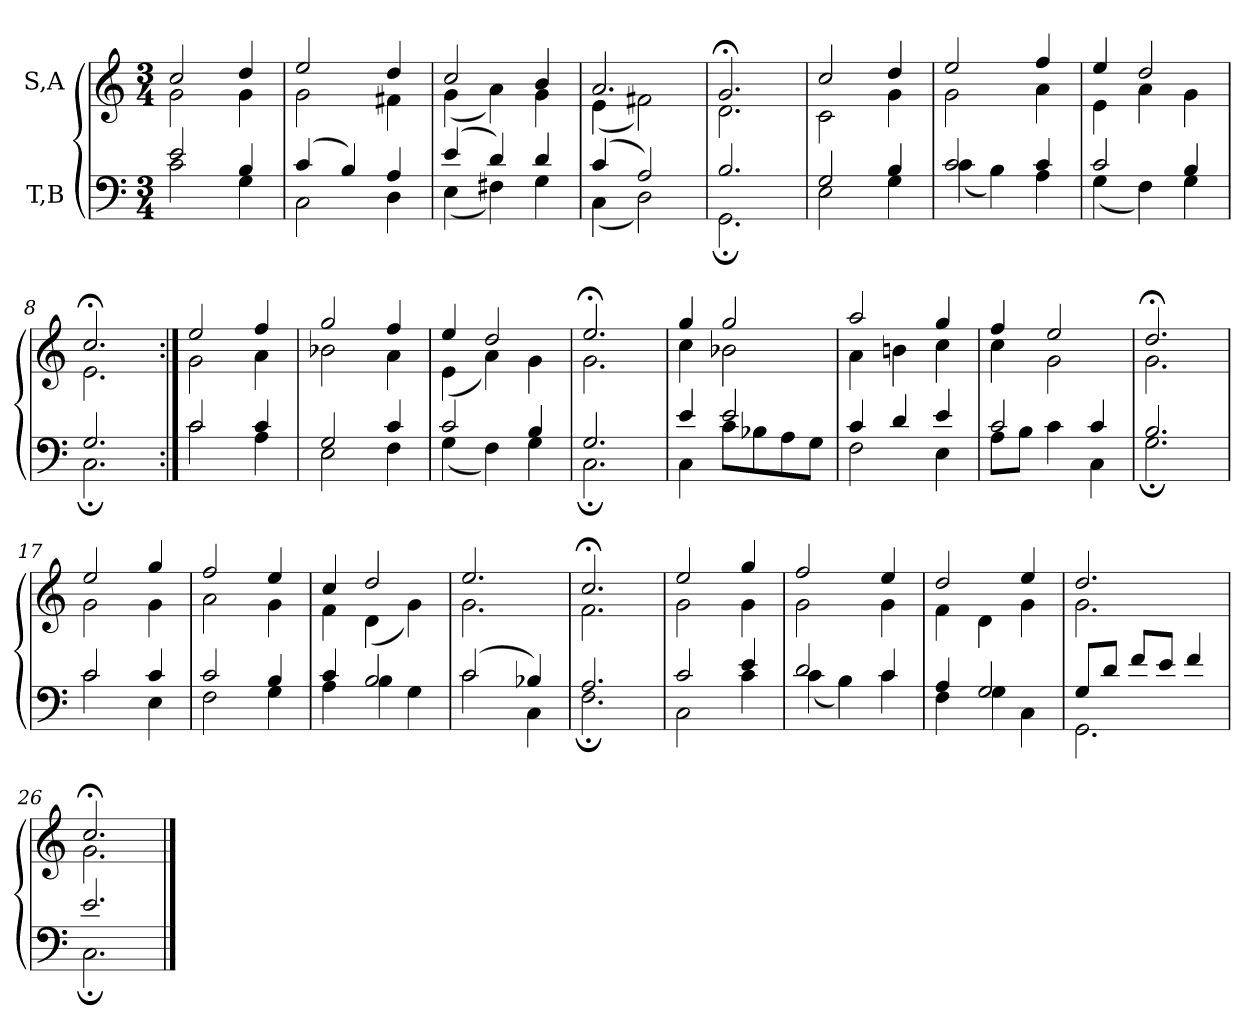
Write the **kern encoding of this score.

**kern	**kern
*part2	*part1
*staff2	*staff1
*I"T,B	*I"S,A
*clefF4	*clefG2
*k[]	*k[]
*M3/4	*M3/4
=	=
*^	*^
2e	2c	2cc	2g
4B	4G	4dd	4g
=1	=1	=1	=1
(>4c	2C	2ee	2g
4B)	.	.	.
4A	4D	4dd	4f#X
=2	=2	=2	=2
(>4e	(<4E	2cc	(<4g
4d)	4F#X)	.	4a)
4d	4G	4b	4g
=3	=3	=3	=3
(>4c	(<4C	2.a	(<4e
2A)	2D)	.	2f#X)
=4	=4	=4	=4
2.B	2.GG;	2.g;<	2.d
=5	=5	=5	=5
2G	2E	2cc	2c
4B	4G	4dd	4g
=6	=6	=6	=6
2c	(<4c	2ee	2g
.	4B)	.	.
4c	4A	4ff	4a
=7	=7	=7	=7
2c	(<4G	4ee	4e
.	4F)	2dd	4a
4B	4G	.	4g
=8	=8	=8	=8
2.G	2.C;	2.cc;<	2.e
=9:|!	=9:|!	=9:|!	=9:|!
2c	2c	2ee	2g
4c	4A	4ff	4a
=10	=10	=10	=10
2G	2E	2gg	2b-X
4c	4F	4ff	4a
=11	=11	=11	=11
2c	(<4G	4ee	(<4e
.	4F)	2dd	4a)
4B	4G	.	4g
=12	=12	=12	=12
2.G	2.C;	2.ee;<	2.g
=13	=13	=13	=13
4e	4C	4gg	4cc
2e	8cL	2gg	2b-X
.	8B-X	.	.
.	8A	.	.
.	8GJ	.	.
=14	=14	=14	=14
4c	2F	2aa	4a
4d	.	.	4bn
4e	4E	4gg	4cc
=15	=15	=15	=15
2c	8AL	4ff	4cc
.	8BJ	.	.
.	4c	2ee	2g
4c	4C	.	.
=16	=16	=16	=16
2.B	2.G;	2.dd;<	2.g
=17	=17	=17	=17
2c	2c	2ee	2g
4c	4E	4gg	4g
=18	=18	=18	=18
2c	2F	2ff	2a
4B	4G	4ee	4g
=19	=19	=19	=19
4c	4A	4cc	4f
2B	4B	2dd	(<4d
.	4G	.	4g)
=20	=20	=20	=20
(>2c	2c	2.ee	2.g
4B-X)	4C	.	.
=21	=21	=21	=21
2.A	2.F;	2.cc;<	2.f
=22	=22	=22	=22
2c	2C	2ee	2g
4e	4c	4gg	4g
=23	=23	=23	=23
2d	(<4c	2ff	2g
.	4B)	.	.
4c	4c	4ee	4g
=24	=24	=24	=24
4A	4F	2dd	4f
2G	4G	.	4d
.	4C	4ee	4g
=25	=25	=25	=25
8GL	2.GG	2.dd	2.g
8dJ	.	.	.
8fL	.	.	.
8eJ	.	.	.
4f	.	.	.
=26	=26	=26	=26
2.e	2.C;	2.cc;<	2.g
*v	*v	*	*
*	*v	*v
==	==
*-	*-
